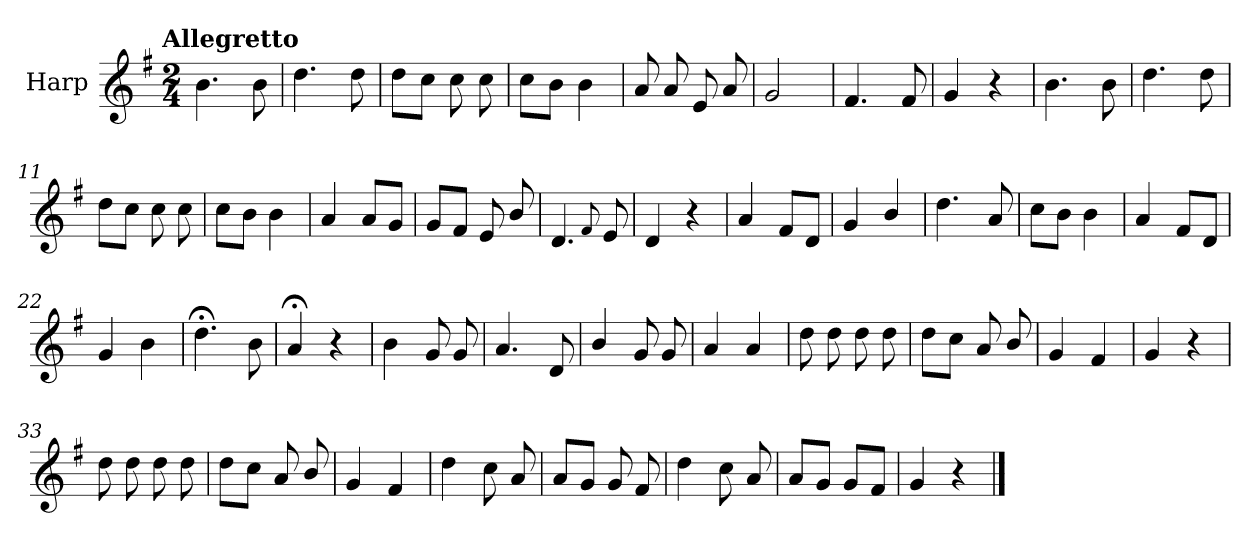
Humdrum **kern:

**kern
*part1
*staff1
*I"Harp
*I'Hrp.
*clefG2
*k[f#]
!!LO:TX:omd:t=Allegretto
*M2/4
*MM116
=1
4.b\
8b\
=2
4.dd\
8dd\
=3
8dd\L
8cc\J
8cc\
8cc\
=4
8cc\L
8b\J
4b\
=5
8a/
8a/
8e/
8a/
=6
2g/
=7
4.f#/
8f#/
=8
4g/
4r
=9
4.b\
8b\
=10
4.dd\
8dd\
!!LO:LB:g=z
=11
8dd\L
8cc\J
8cc\
8cc\
=12
8cc\L
8b\J
4b\
=13
4a/
8a/L
8g/J
=14
8g/L
8f#/J
8e/
8b/
=15
4.d/
8qqf#/
8e/
=16
4d/
4r
=17
4a/
8f#/L
8d/J
=18
4g/
4b/
=19
4.dd\
8a/
=20
8cc\L
8b\J
4b\
=21
4a/
8f#/L
8d/J
!!LO:LB:g=z
=22
4g/
4b\
=23
4.dd;<\
8b\
=24
4a;</
4r
=25
4b\
8g/
8g/
=26
4.a/
8d/
=27
4b/
8g/
8g/
=28
4a/
4a/
=29
8dd\
8dd\
8dd\
8dd\
=30
8dd\L
8cc\J
8a/
8b/
=31
4g/
4f#/
=32
4g/
4r
!!LO:LB:g=z
=33
8dd\
8dd\
8dd\
8dd\
=34
8dd\L
8cc\J
8a/
8b/
=35
4g/
4f#/
=36
4dd\
8cc\
8a/
=37
8a/L
8g/J
8g/
8f#/
=38
4dd\
8cc\
8a/
=39
8a/L
8g/J
8g/L
8f#/J
=40
4g/
4r
==
*-
